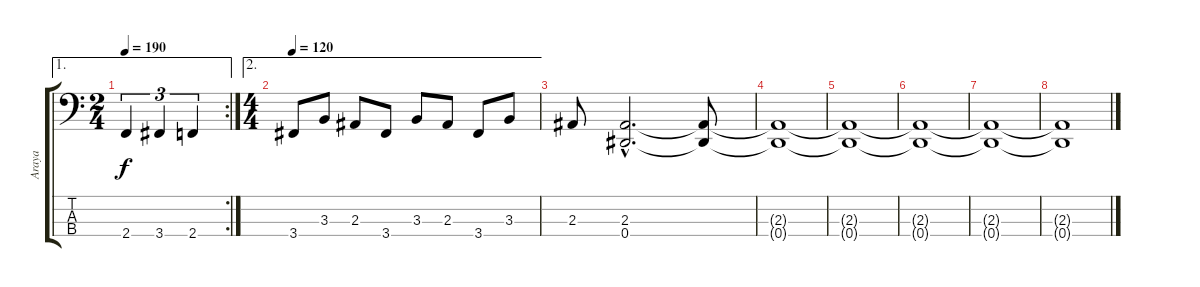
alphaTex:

\track ("Araya" "Araya") {instrument electricbasspick}
\staff {score tabs}
\tuning (Gb2 Db2 Ab1 Eb1) {hide}
\ae 1
\rc 2
\ts (2 4)
\tempo 190
\clef f4
\ks c
2.4.4{tu (3 2) dy f} 3.4.4{tu (3 2)} 2.4.4{tu (3 2)} |
\ae 2
\ts (4 4)
\tempo 120
3.4.8 3.3.8 2.3.8 3.4.8 3.3.8 2.3.8 3.4.8 3.3.8 |
2.3.8 (2.3{hac} 0.4{hac}).2{d} (2.3{t} 0.4{t}).8 |
(2.3{t} 0.4{t}).1 |
(2.3{t} 0.4{t}).1 |
(2.3{t} 0.4{t}).1 |
(2.3{t} 0.4{t}).1 |
(2.3{t} 0.4{t}).1
